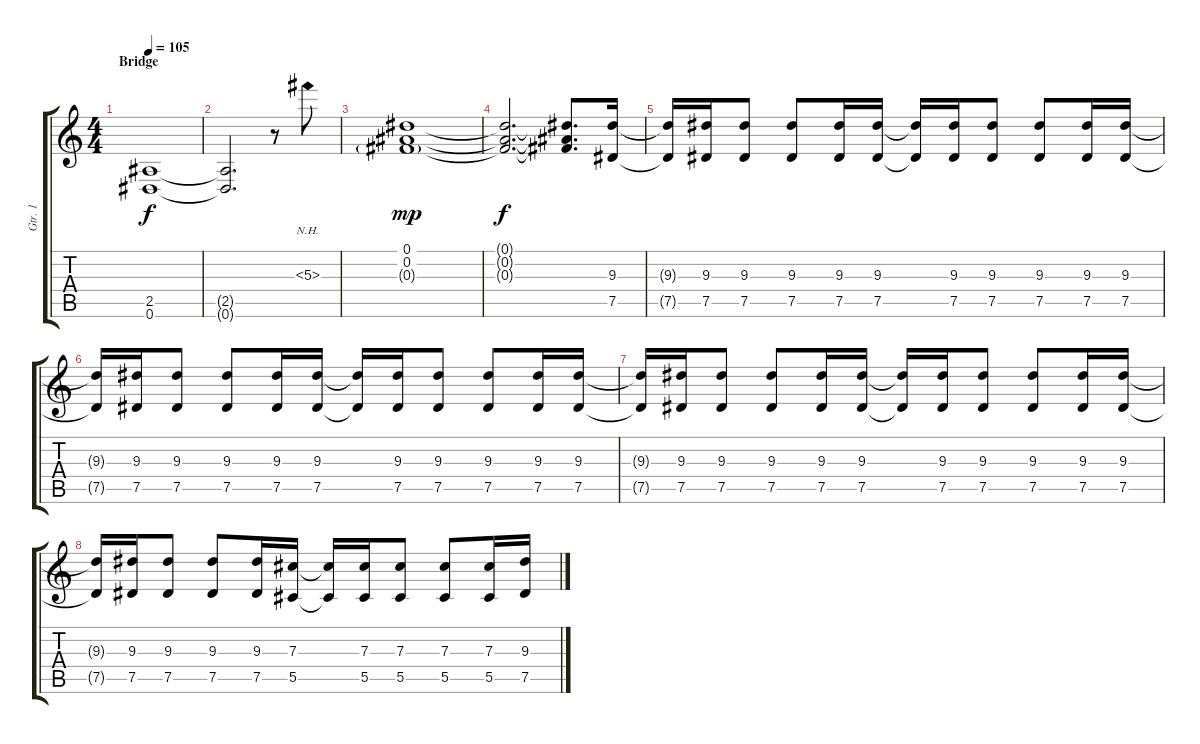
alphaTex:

\track ("Gtr. 1" "Gtr. 1") {instrument overdrivenguitar}
\staff {score tabs}
\tuning (Eb4 Bb3 Gb3 Db3 Ab2 Eb2) {hide}
\ts (4 4)
\section ("" "Bridge")
\tempo 105
\clef g2
\ks c
(2.5 0.6).1{dy f volume 5} |
(2.5{t} 0.6{t}).2{d} r.8{volume 13} 5.3{nh}.8 |
(0.1 0.2 0.3{g}).1{dy mp volume 4} |
(0.1{t} 0.2{t} 0.3{t}).2{d dy f} (0.1{t} 0.2{t} 0.3{t}).8{d} (9.3 7.5).16{volume 13} |
(9.3{t} 7.5{t}).16 (9.3 7.5).16 (9.3 7.5).8 (9.3 7.5).8 (9.3 7.5).16 (9.3 7.5).16 (9.3{t} 7.5{t}).16 (9.3 7.5).16 (9.3 7.5).8 (9.3 7.5).8 (9.3 7.5).16 (9.3 7.5).16 |
(9.3{t} 7.5{t}).16 (9.3 7.5).16 (9.3 7.5).8 (9.3 7.5).8 (9.3 7.5).16 (9.3 7.5).16 (9.3{t} 7.5{t}).16 (9.3 7.5).16 (9.3 7.5).8 (9.3 7.5).8 (9.3 7.5).16 (9.3 7.5).16 |
(9.3{t} 7.5{t}).16 (9.3 7.5).16 (9.3 7.5).8 (9.3 7.5).8 (9.3 7.5).16 (9.3 7.5).16 (9.3{t} 7.5{t}).16 (9.3 7.5).16 (9.3 7.5).8 (9.3 7.5).8 (9.3 7.5).16 (9.3 7.5).16 |
(9.3{t} 7.5{t}).16 (9.3 7.5).16 (9.3 7.5).8 (9.3 7.5).8 (9.3 7.5).16 (7.3 5.5).16 (7.3{t} 5.5{t}).16 (7.3 5.5).16 (7.3 5.5).8 (7.3 5.5).8 (7.3 5.5).16 (9.3 7.5).16
